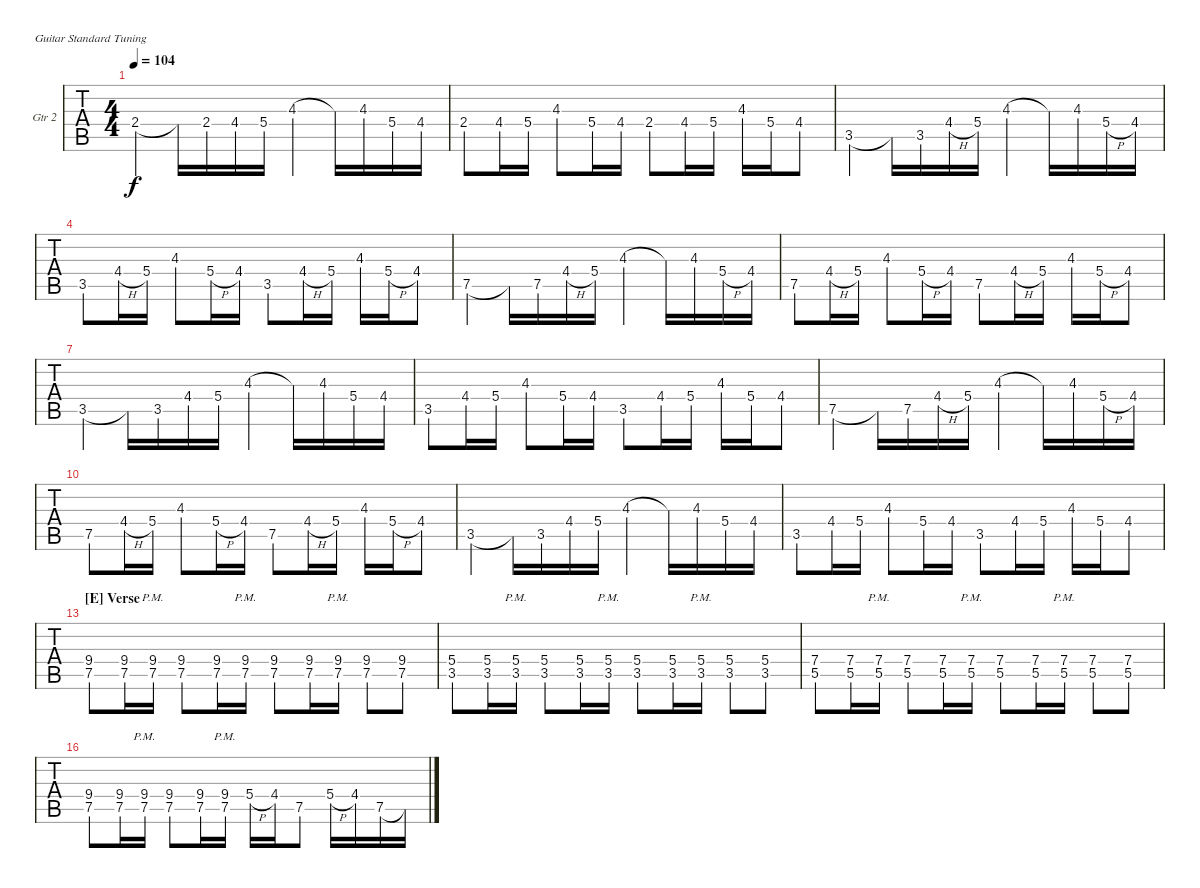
\bracketExtendMode nobrackets
\firstSystemTrackNameOrientation horizontal
\otherSystemsTrackNameOrientation horizontal
\defaultBarNumberDisplay FirstOfSystem
\track ("Guitar 2" "Gtr 2") {instrument distortionguitar}
\staff {tabs}
\tuning (E4 B3 G3 D3 A2 E2)
\ts (4 4)
\tempo 104
\clef g2
\ks c
2.4.4{dy f} 2.4{t}.16 2.4.16 4.4.16 5.4.16 4.3.4 4.3{t}.16 4.3.16 5.4.16 4.4.16 |
2.4.8 4.4.16 5.4.16 4.3.8 5.4.16 4.4.16 2.4.8 4.4.16 5.4.16 4.3.16 5.4.16 4.4.8 |
3.5.4 3.5{t}.16 3.5.16 4.4{h}.16 5.4.16 4.3.4 4.3{t}.16 4.3.16 5.4{h}.16 4.4.16 |
3.5.8 4.4{h}.16 5.4.16 4.3.8 5.4{h}.16 4.4.16 3.5.8 4.4{h}.16 5.4.16 4.3.16 5.4{h}.16 4.4.8 |
7.5.4 7.5{t}.16 7.5.16 4.4{h}.16 5.4.16 4.3.4 4.3{t}.16 4.3.16 5.4{h}.16 4.4.16 |
7.5.8 4.4{h}.16 5.4.16 4.3.8 5.4{h}.16 4.4.16 7.5.8 4.4{h}.16 5.4.16 4.3.16 5.4{h}.16 4.4.8 |
3.5.4 3.5{t}.16 3.5.16 4.4.16 5.4.16 4.3.4 4.3{t}.16 4.3.16 5.4.16 4.4.16 |
3.5.8 4.4.16 5.4.16 4.3.8 5.4.16 4.4.16 3.5.8 4.4.16 5.4.16 4.3.16 5.4.16 4.4.8 |
7.5.4 7.5{t}.16 7.5.16 4.4{h}.16 5.4.16 4.3.4 4.3{t}.16 4.3.16 5.4{h}.16 4.4.16 |
7.5.8 4.4{h}.16 5.4.16 4.3.8 5.4{h}.16 4.4.16 7.5.8 4.4{h}.16 5.4.16 4.3.16 5.4{h}.16 4.4.8 |
3.5.4 3.5{t}.16 3.5.16 4.4.16 5.4.16 4.3.4 4.3{t}.16 4.3.16 5.4.16 4.4.16 |
3.5.8 4.4.16 5.4.16 4.3.8 5.4.16 4.4.16 3.5.8 4.4.16 5.4.16 4.3.16 5.4.16 4.4.8 |
\section ("E" "Verse")
(9.4 7.5).8 (9.4 7.5).16 (9.4{pm} 7.5{pm}).16 (9.4 7.5).8 (9.4 7.5).16 (9.4{pm} 7.5{pm}).16 (9.4 7.5).8 (9.4 7.5).16 (9.4{pm} 7.5{pm}).16 (9.4 7.5).8 (9.4 7.5).8 |
(5.4 3.5).8 (5.4 3.5).16 (5.4{pm} 3.5{pm}).16 (5.4 3.5).8 (5.4 3.5).16 (5.4{pm} 3.5{pm}).16 (5.4 3.5).8 (5.4 3.5).16 (5.4{pm} 3.5{pm}).16 (5.4 3.5).8 (5.4 3.5).8 |
(7.4 5.5).8 (7.4 5.5).16 (7.4{pm} 5.5{pm}).16 (7.4 5.5).8 (7.4 5.5).16 (7.4{pm} 5.5{pm}).16 (7.4 5.5).8 (7.4 5.5).16 (7.4{pm} 5.5{pm}).16 (7.4 5.5).8 (7.4 5.5).8 |
(9.4 7.5).8 (9.4 7.5).16 (9.4{pm} 7.5{pm}).16 (9.4 7.5).8 (9.4 7.5).16 (9.4{pm} 7.5{pm}).16 5.4{h}.16 4.4.16 7.5.8 5.4{h}.16 4.4.16 7.5.16 7.5{t}.16
